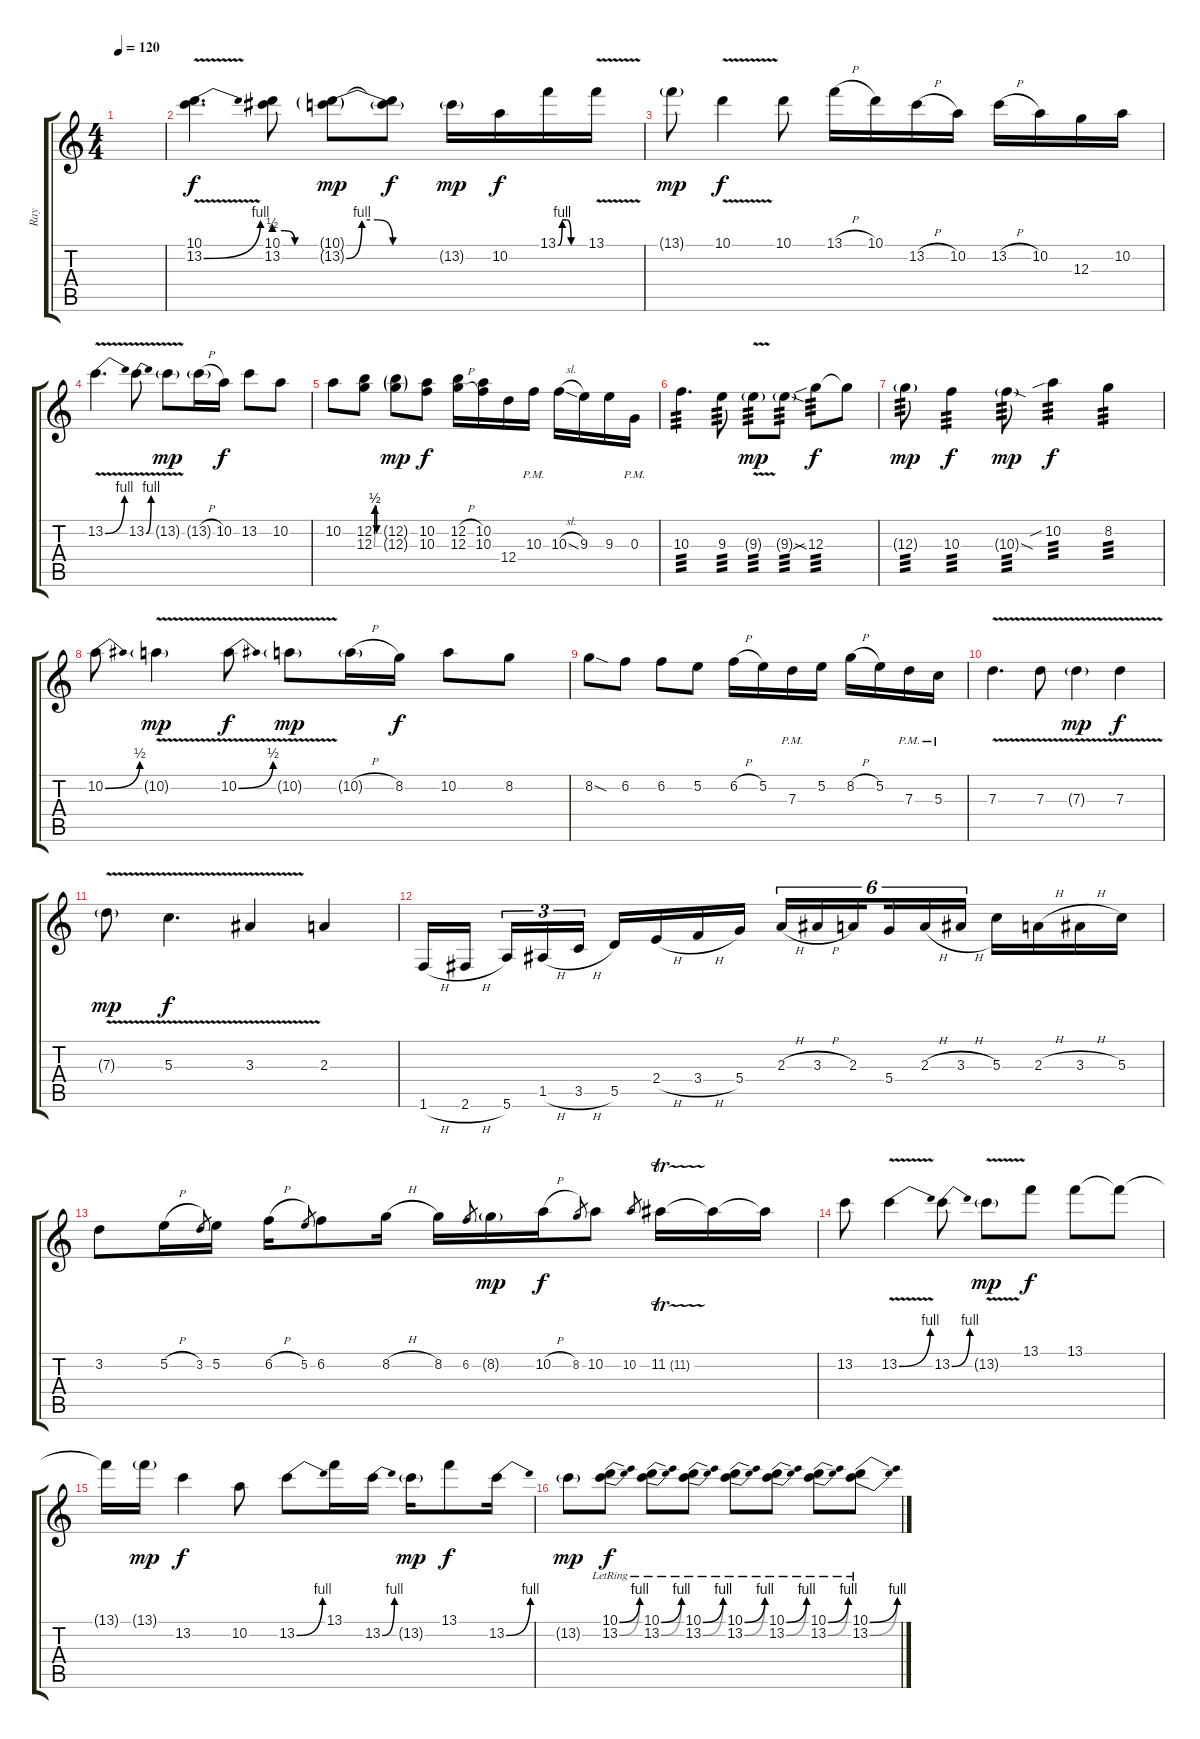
\track ("Ray" "Ray") {instrument overdrivenguitar}
\staff {score tabs}
\tuning (E4 B3 G3 D3 A2 E2) {hide}
\ts (4 4)
\tempo 120
\clef g2
\ks c
|
(10.1{v} 13.2{be (bend 0 0 60 4)}).4{d} (10.1 13.2{be (custom 0 2 15 2 30 0 60 0)}).8 (10.1{g} 13.2{be (custom 0 0 10 4 20 4 30 0 60 0) g}).8{dy mp} (10.1{t} 13.2{t}).8{dy f} 13.2{g}.16{dy mp} 10.2.16{dy f} 13.1{be (custom 0 0 10 4 20 4 30 0 60 0)}.16 13.1{v}.16 |
13.1{g}.8{dy mp} 10.1{v}.4{dy f} 10.1.8 13.1{h}.16 10.1.16 13.2{h}.16 10.2.16 13.2{h}.16 10.2.16 12.3.16 10.2.16 |
13.2{be (bend 0 0 60 4) v}.4{d} 13.2{be (bend 0 0 60 4) v}.8 13.2{v g}.8{dy mp} 13.2{h g}.16 10.2.16{dy f} 13.2.8 10.2.8 |
10.2.8 (12.2{be (custom 0 0 10 2 20 2 30 0 60 0)} 12.3{be (custom 0 0 10 2 20 2 30 0 60 0)}).8 (12.2{g} 12.3{g}).8{dy mp} (10.2 10.3).8{dy f} (12.2{h} 12.3{h}).16 (10.2 10.3).16 12.4.16 10.3{pm}.16 10.3{sl}.16 9.3.16 9.3.16 0.3{pm}.16 |
10.3.4{d tp 3} 9.3.8{tp 3} 9.3{v g}.8{tp 3 dy mp} 9.3{sod g}.8{tp 3} 12.3{sib}.8{tp 3 dy f} 12.3{t}.8 |
12.3{g}.8{tp 3 dy mp} 10.3.4{tp 3 dy f} 10.3{sod g}.8{tp 3 dy mp} 10.2{sib}.4{tp 3 dy f} 8.2.4{tp 3} |
10.2{be (bend 0 0 60 2)}.8 10.2{v g}.4{dy mp} 10.2{be (bend 0 0 60 2) v}.8{dy f} 10.2{v g}.8{dy mp} 10.2{h g}.16 8.2.16{dy f} 10.2.8 8.2.8 |
8.2{sod}.8 6.2.8 6.2.8 5.2.8 6.2{h}.16 5.2.16 7.3{pm}.16 5.2.16 8.2{h}.16 5.2.16 7.3{pm}.16 5.3{pm}.16 |
7.3{v}.4{d} 7.3{v}.8 7.3{v g}.4{dy mp} 7.3{v}.4{dy f} |
7.3{v g}.8{dy mp} 5.3{v}.4{d dy f} 3.3{v}.4 2.3.4 |
1.6{h}.16 2.6{h}.16{beam splitsecondary} 5.6.16{tu (3 2)} 1.5{h}.16{tu (3 2)} 3.5{h}.16{tu (3 2)} 5.5.16 2.4{h}.16 3.4{h}.16 5.4.16 2.3{h}.16{tu (6 4)} 3.3{h}.16{tu (6 4)} 2.3.16{tu (6 4) beam splitsecondary} 5.4.16{tu (6 4)} 2.3{h}.16{tu (6 4)} 3.3{h}.16{tu (6 4)} 5.3.16 2.3{h}.16 3.3{h}.16 5.3.16 |
3.2.8 5.2{h}.16 3.2.8{gr} 5.2.16 6.2{h}.16 5.2.8{gr} 6.2.8 8.2{h}.16 8.2.16 6.2.8{gr} 8.2{g}.16{dy mp} 10.2{h}.16{dy f} 8.2.8{gr} 10.2.8 10.2.8{gr} 11.2{tr (11 16)}.16 11.2{t}.16 11.2{t}.16 |
13.2.8 13.2{be (bend 0 0 60 4) v}.4 13.2{be (bend 0 0 60 4)}.8 13.2{v g}.8{dy mp} 13.1.8{dy f} 13.1.8 13.1{t}.8 |
13.1{t}.16 13.1{g}.16{dy mp} 13.2.4{dy f} 10.2.8 13.2{be (bend 0 0 60 4)}.8 13.1.16 13.2{be (bend 0 0 60 4)}.16 13.2{g}.16{dy mp} 13.1.8{dy f} 13.2{be (bend 0 0 60 4)}.16 |
13.2{g}.8{dy mp} (10.1{be (bend 0 0 60 4) lr} 13.2{be (bend 0 0 60 4) lr}).8{dy f} (10.1{be (bend 0 0 60 4) lr} 13.2{be (bend 0 0 60 4) lr}).8 (10.1{be (bend 0 0 60 4) lr} 13.2{be (bend 0 0 60 4) lr}).8 (10.1{be (bend 0 0 60 4) lr} 13.2{be (bend 0 0 60 4) lr}).8 (10.1{be (bend 0 0 60 4) lr} 13.2{be (bend 0 0 60 4) lr}).8 (10.1{be (bend 0 0 60 4) lr} 13.2{be (bend 0 0 60 4) lr}).8 (10.1{be (bend 0 0 60 4) lr} 13.2{be (bend 0 0 60 4) lr}).8
